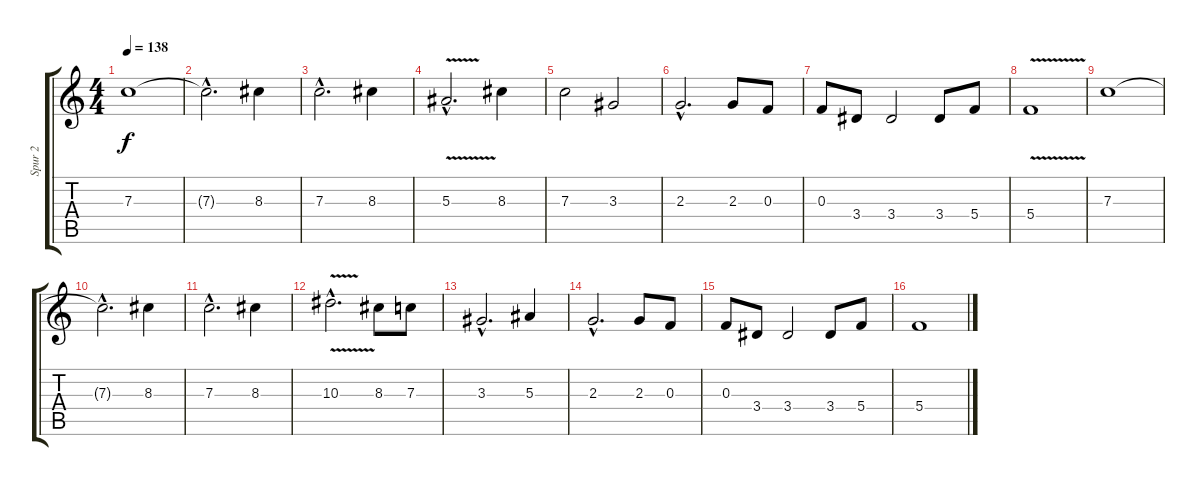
\track ("Spur 2" "Spur 2") {instrument distortionguitar}
\staff {score tabs}
\tuning (D4 A3 F3 C3 G2 C2) {hide}
\ts (4 4)
\tempo 138
\clef g2
\ks c
7.3.1{dy f} |
7.3{hac t}.2{d} 8.3.4 |
7.3{hac}.2{d} 8.3.4 |
5.3{v hac}.2{d} 8.3.4 |
7.3.2 3.3.2 |
2.3{hac}.2{d} 2.3.8 0.3.8 |
0.3.8 3.4.8 3.4.2 3.4.8 5.4.8 |
5.4{v}.1{instrument guitarharmonics} |
7.3.1{instrument distortionguitar} |
7.3{hac t}.2{d} 8.3.4 |
7.3{hac}.2{d} 8.3.4 |
10.3{v hac}.2{d} 8.3.8 7.3.8 |
3.3{hac}.2{d} 5.3.4 |
2.3{hac}.2{d} 2.3.8 0.3.8 |
0.3.8 3.4.8 3.4.2 3.4.8 5.4.8 |
5.4.1
